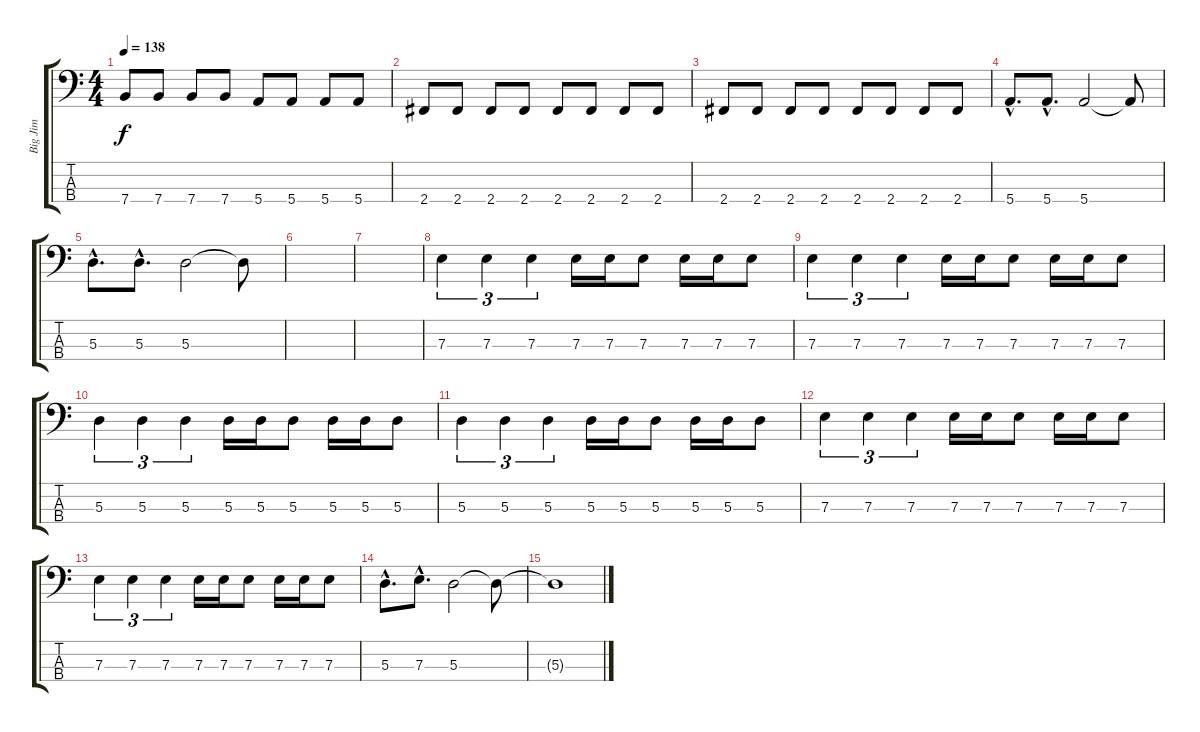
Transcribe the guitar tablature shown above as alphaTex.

\track ("Big Jim" "Big Jim") {instrument electricbasspick}
\staff {score tabs}
\tuning (G2 D2 A1 E1) {hide}
\ts (4 4)
\tempo 138
\clef f4
\ks c
7.4.8{dy f} 7.4.8 7.4.8 7.4.8 5.4.8 5.4.8 5.4.8 5.4.8 |
2.4.8 2.4.8 2.4.8 2.4.8 2.4.8 2.4.8 2.4.8 2.4.8 |
2.4.8 2.4.8 2.4.8 2.4.8 2.4.8 2.4.8 2.4.8 2.4.8 |
5.4{hac}.8{d} 5.4{hac}.8{d} 5.4.2 5.4{t}.8 |
5.3{hac}.8{d} 5.3{hac}.8{d} 5.3.2 5.3{t}.8 |
|
|
7.3.4{tu (3 2)} 7.3.4{tu (3 2)} 7.3.4{tu (3 2)} 7.3.16 7.3.16 7.3.8 7.3.16 7.3.16 7.3.8 |
7.3.4{tu (3 2)} 7.3.4{tu (3 2)} 7.3.4{tu (3 2)} 7.3.16 7.3.16 7.3.8 7.3.16 7.3.16 7.3.8 |
5.3.4{tu (3 2)} 5.3.4{tu (3 2)} 5.3.4{tu (3 2)} 5.3.16 5.3.16 5.3.8 5.3.16 5.3.16 5.3.8 |
5.3.4{tu (3 2)} 5.3.4{tu (3 2)} 5.3.4{tu (3 2)} 5.3.16 5.3.16 5.3.8 5.3.16 5.3.16 5.3.8 |
7.3.4{tu (3 2)} 7.3.4{tu (3 2)} 7.3.4{tu (3 2)} 7.3.16 7.3.16 7.3.8 7.3.16 7.3.16 7.3.8 |
7.3.4{tu (3 2)} 7.3.4{tu (3 2)} 7.3.4{tu (3 2)} 7.3.16 7.3.16 7.3.8 7.3.16 7.3.16 7.3.8 |
5.3{hac}.8{d} 7.3{hac}.8{d} 5.3.2 5.3{t}.8 |
5.3{t}.1
